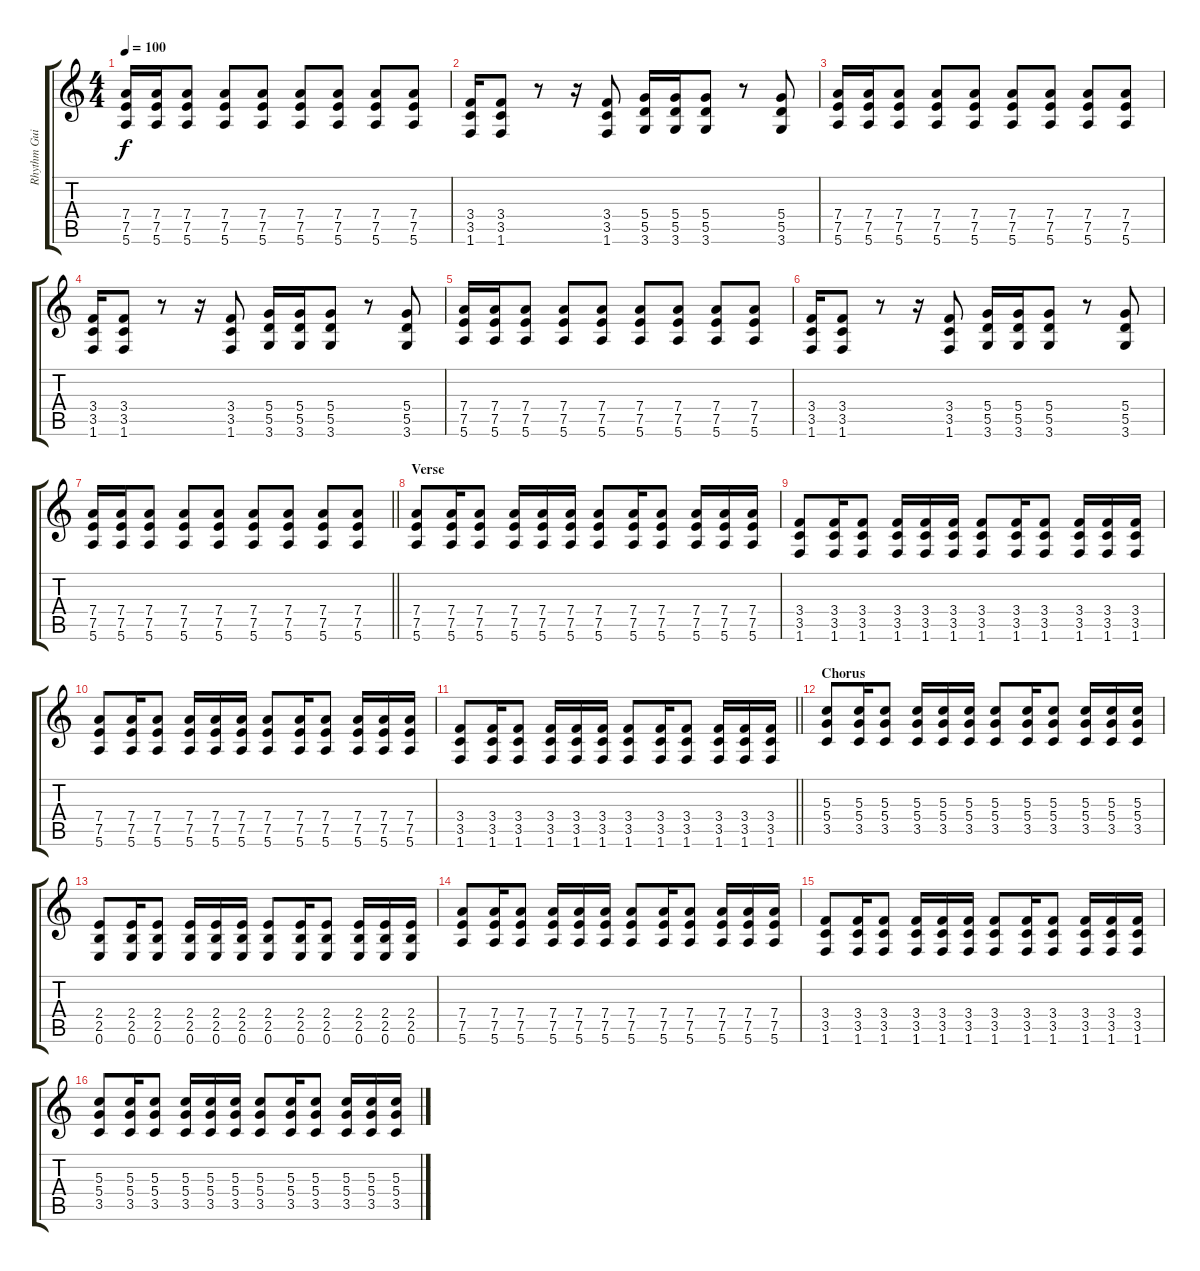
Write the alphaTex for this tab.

\track ("Rhythm Guitar" "Rhythm Gui") {instrument overdrivenguitar}
\staff {score tabs}
\tuning (E4 B3 G3 D3 A2 E2) {hide}
\ts (4 4)
\tempo 100
\clef g2
\ks c
(7.4 7.5 5.6).16{dy f} (7.4 7.5 5.6).16 (7.4 7.5 5.6).8 (7.4 7.5 5.6).8 (7.4 7.5 5.6).8 (7.4 7.5 5.6).8 (7.4 7.5 5.6).8 (7.4 7.5 5.6).8 (7.4 7.5 5.6).8 |
(3.4 3.5 1.6).16 (3.4 3.5 1.6).8 r.8 r.16 (3.4 3.5 1.6).8 (5.4 5.5 3.6).16 (5.4 5.5 3.6).16 (5.4 5.5 3.6).8 r.8 (5.4 5.5 3.6).8 |
(7.4 7.5 5.6).16 (7.4 7.5 5.6).16 (7.4 7.5 5.6).8 (7.4 7.5 5.6).8 (7.4 7.5 5.6).8 (7.4 7.5 5.6).8 (7.4 7.5 5.6).8 (7.4 7.5 5.6).8 (7.4 7.5 5.6).8 |
(3.4 3.5 1.6).16 (3.4 3.5 1.6).8 r.8 r.16 (3.4 3.5 1.6).8 (5.4 5.5 3.6).16 (5.4 5.5 3.6).16 (5.4 5.5 3.6).8 r.8 (5.4 5.5 3.6).8 |
(7.4 7.5 5.6).16 (7.4 7.5 5.6).16 (7.4 7.5 5.6).8 (7.4 7.5 5.6).8 (7.4 7.5 5.6).8 (7.4 7.5 5.6).8 (7.4 7.5 5.6).8 (7.4 7.5 5.6).8 (7.4 7.5 5.6).8 |
(3.4 3.5 1.6).16 (3.4 3.5 1.6).8 r.8 r.16 (3.4 3.5 1.6).8 (5.4 5.5 3.6).16 (5.4 5.5 3.6).16 (5.4 5.5 3.6).8 r.8 (5.4 5.5 3.6).8 |
\barLineRight lightlight
(7.4 7.5 5.6).16 (7.4 7.5 5.6).16 (7.4 7.5 5.6).8 (7.4 7.5 5.6).8 (7.4 7.5 5.6).8 (7.4 7.5 5.6).8 (7.4 7.5 5.6).8 (7.4 7.5 5.6).8 (7.4 7.5 5.6).8 |
\section ("" "Verse")
(7.4 7.5 5.6).8 (7.4 7.5 5.6).16 (7.4 7.5 5.6).8 (7.4 7.5 5.6).16 (7.4 7.5 5.6).16 (7.4 7.5 5.6).16 (7.4 7.5 5.6).8 (7.4 7.5 5.6).16 (7.4 7.5 5.6).8 (7.4 7.5 5.6).16 (7.4 7.5 5.6).16 (7.4 7.5 5.6).16 |
(3.4 3.5 1.6).8 (3.4 3.5 1.6).16 (3.4 3.5 1.6).8 (3.4 3.5 1.6).16 (3.4 3.5 1.6).16 (3.4 3.5 1.6).16 (3.4 3.5 1.6).8 (3.4 3.5 1.6).16 (3.4 3.5 1.6).8 (3.4 3.5 1.6).16 (3.4 3.5 1.6).16 (3.4 3.5 1.6).16 |
(7.4 7.5 5.6).8 (7.4 7.5 5.6).16 (7.4 7.5 5.6).8 (7.4 7.5 5.6).16 (7.4 7.5 5.6).16 (7.4 7.5 5.6).16 (7.4 7.5 5.6).8 (7.4 7.5 5.6).16 (7.4 7.5 5.6).8 (7.4 7.5 5.6).16 (7.4 7.5 5.6).16 (7.4 7.5 5.6).16 |
\barLineRight lightlight
(3.4 3.5 1.6).8 (3.4 3.5 1.6).16 (3.4 3.5 1.6).8 (3.4 3.5 1.6).16 (3.4 3.5 1.6).16 (3.4 3.5 1.6).16 (3.4 3.5 1.6).8 (3.4 3.5 1.6).16 (3.4 3.5 1.6).8 (3.4 3.5 1.6).16 (3.4 3.5 1.6).16 (3.4 3.5 1.6).16 |
\section ("" "Chorus")
(5.3 5.4 3.5).8 (5.3 5.4 3.5).16 (5.3 5.4 3.5).8 (5.3 5.4 3.5).16 (5.3 5.4 3.5).16 (5.3 5.4 3.5).16 (5.3 5.4 3.5).8 (5.3 5.4 3.5).16 (5.3 5.4 3.5).8 (5.3 5.4 3.5).16 (5.3 5.4 3.5).16 (5.3 5.4 3.5).16 |
(2.4 2.5 0.6).8 (2.4 2.5 0.6).16 (2.4 2.5 0.6).8 (2.4 2.5 0.6).16 (2.4 2.5 0.6).16 (2.4 2.5 0.6).16 (2.4 2.5 0.6).8 (2.4 2.5 0.6).16 (2.4 2.5 0.6).8 (2.4 2.5 0.6).16 (2.4 2.5 0.6).16 (2.4 2.5 0.6).16 |
(7.4 7.5 5.6).8 (7.4 7.5 5.6).16 (7.4 7.5 5.6).8 (7.4 7.5 5.6).16 (7.4 7.5 5.6).16 (7.4 7.5 5.6).16 (7.4 7.5 5.6).8 (7.4 7.5 5.6).16 (7.4 7.5 5.6).8 (7.4 7.5 5.6).16 (7.4 7.5 5.6).16 (7.4 7.5 5.6).16 |
(3.4 3.5 1.6).8 (3.4 3.5 1.6).16 (3.4 3.5 1.6).8 (3.4 3.5 1.6).16 (3.4 3.5 1.6).16 (3.4 3.5 1.6).16 (3.4 3.5 1.6).8 (3.4 3.5 1.6).16 (3.4 3.5 1.6).8 (3.4 3.5 1.6).16 (3.4 3.5 1.6).16 (3.4 3.5 1.6).16 |
(5.3 5.4 3.5).8 (5.3 5.4 3.5).16 (5.3 5.4 3.5).8 (5.3 5.4 3.5).16 (5.3 5.4 3.5).16 (5.3 5.4 3.5).16 (5.3 5.4 3.5).8 (5.3 5.4 3.5).16 (5.3 5.4 3.5).8 (5.3 5.4 3.5).16 (5.3 5.4 3.5).16 (5.3 5.4 3.5).16
